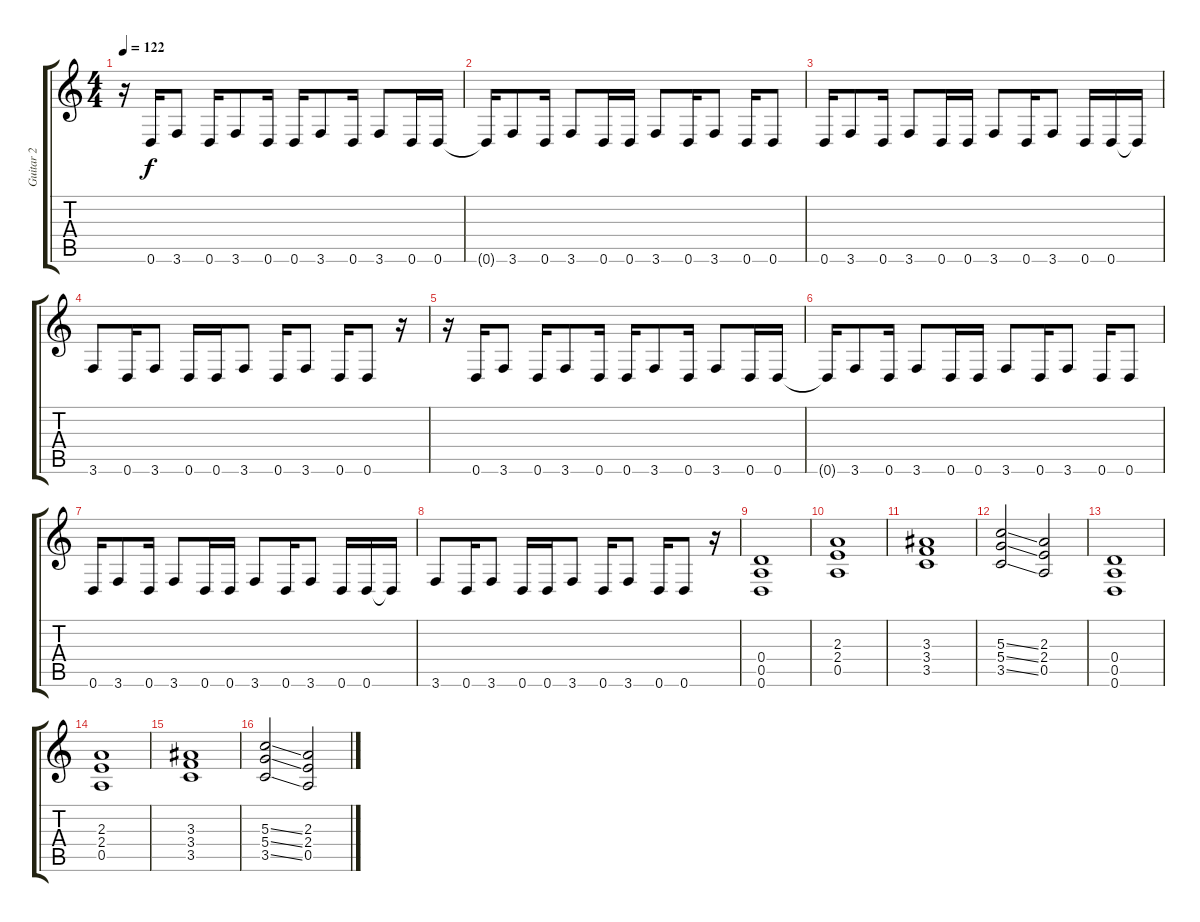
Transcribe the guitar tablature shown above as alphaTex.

\track ("Guitar 2" "Guitar 2") {instrument distortionguitar}
\staff {score tabs}
\tuning (E4 B3 G3 D3 A2 D2) {hide}
\ts (4 4)
\tempo 122
\clef g2
\ks c
r.16{dy f} 0.6.16 3.6.8 0.6.16 3.6.8 0.6.16 0.6.16 3.6.8 0.6.16 3.6.8 0.6.16 0.6.16 |
0.6{t}.16 3.6.8 0.6.16 3.6.8 0.6.16 0.6.16 3.6.8 0.6.16 3.6.8 0.6.16 0.6.8 |
0.6.16 3.6.8 0.6.16 3.6.8 0.6.16 0.6.16 3.6.8 0.6.16 3.6.8 0.6.16 0.6.16 0.6{t}.16 |
3.6.8 0.6.16 3.6.8 0.6.16 0.6.16 3.6.8 0.6.16 3.6.8 0.6.16 0.6.8 r.16 |
r.16 0.6.16 3.6.8 0.6.16 3.6.8 0.6.16 0.6.16 3.6.8 0.6.16 3.6.8 0.6.16 0.6.16 |
0.6{t}.16 3.6.8 0.6.16 3.6.8 0.6.16 0.6.16 3.6.8 0.6.16 3.6.8 0.6.16 0.6.8 |
0.6.16 3.6.8 0.6.16 3.6.8 0.6.16 0.6.16 3.6.8 0.6.16 3.6.8 0.6.16 0.6.16 0.6{t}.16 |
3.6.8 0.6.16 3.6.8 0.6.16 0.6.16 3.6.8 0.6.16 3.6.8 0.6.16 0.6.8 r.16 |
(0.4 0.5 0.6).1{volume 9 instrument distortionguitar} |
(2.3 2.4 0.5).1 |
(3.3 3.4 3.5).1 |
(5.3{ss} 5.4{ss} 3.5{ss}).2 (2.3 2.4 0.5).2 |
(0.4 0.5 0.6).1{volume 9 instrument distortionguitar} |
(2.3 2.4 0.5).1 |
(3.3 3.4 3.5).1 |
(5.3{ss} 5.4{ss} 3.5{ss}).2 (2.3 2.4 0.5).2
